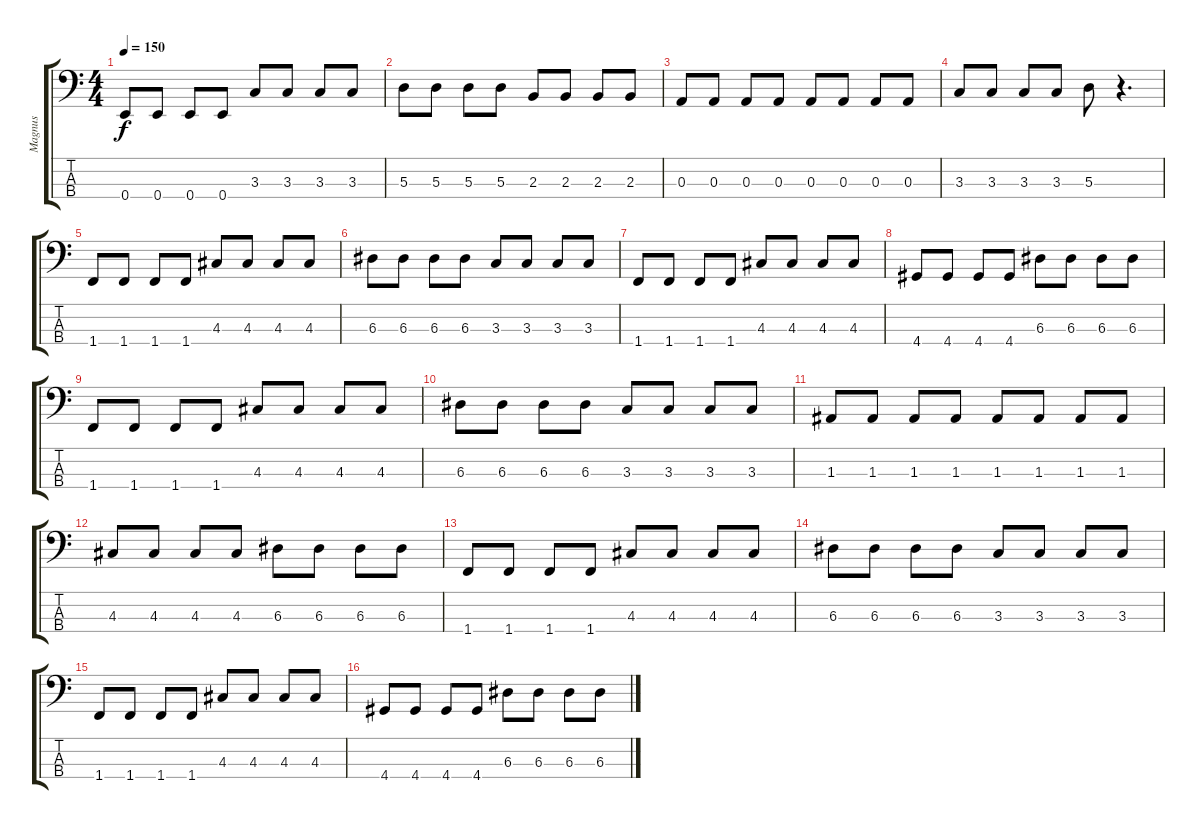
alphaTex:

\track ("Magnus" "Magnus") {instrument electricbasspick}
\staff {score tabs}
\tuning (G2 D2 A1 E1) {hide}
\ts (4 4)
\tempo 150
\clef f4
\ks c
0.4.8{dy f} 0.4.8 0.4.8 0.4.8 3.3.8 3.3.8 3.3.8 3.3.8 |
5.3.8 5.3.8 5.3.8 5.3.8 2.3.8 2.3.8 2.3.8 2.3.8 |
0.3.8 0.3.8 0.3.8 0.3.8 0.3.8 0.3.8 0.3.8 0.3.8 |
3.3.8 3.3.8 3.3.8 3.3.8 5.3.8 r.4{d} |
1.4.8 1.4.8 1.4.8 1.4.8 4.3.8 4.3.8 4.3.8 4.3.8 |
6.3.8 6.3.8 6.3.8 6.3.8 3.3.8 3.3.8 3.3.8 3.3.8 |
1.4.8 1.4.8 1.4.8 1.4.8 4.3.8 4.3.8 4.3.8 4.3.8 |
4.4.8 4.4.8 4.4.8 4.4.8 6.3.8 6.3.8 6.3.8 6.3.8 |
1.4.8 1.4.8 1.4.8 1.4.8 4.3.8 4.3.8 4.3.8 4.3.8 |
6.3.8 6.3.8 6.3.8 6.3.8 3.3.8 3.3.8 3.3.8 3.3.8 |
1.3.8 1.3.8 1.3.8 1.3.8 1.3.8 1.3.8 1.3.8 1.3.8 |
4.3.8 4.3.8 4.3.8 4.3.8 6.3.8 6.3.8 6.3.8 6.3.8 |
1.4.8 1.4.8 1.4.8 1.4.8 4.3.8 4.3.8 4.3.8 4.3.8 |
6.3.8 6.3.8 6.3.8 6.3.8 3.3.8 3.3.8 3.3.8 3.3.8 |
1.4.8 1.4.8 1.4.8 1.4.8 4.3.8 4.3.8 4.3.8 4.3.8 |
4.4.8 4.4.8 4.4.8 4.4.8 6.3.8 6.3.8 6.3.8 6.3.8
